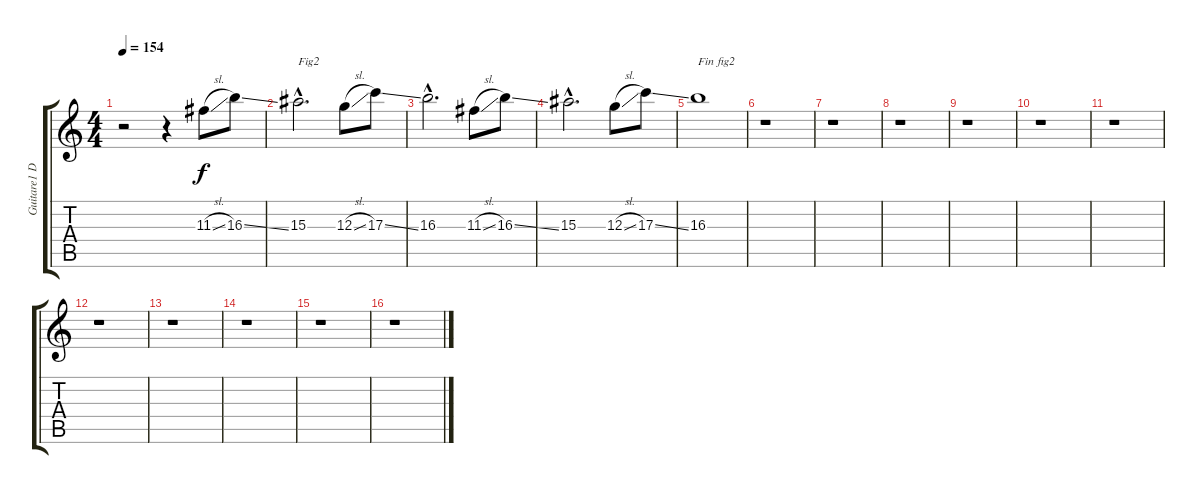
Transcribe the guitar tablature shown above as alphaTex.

\track ("Guitare1 Disto" "Guitare1 D") {instrument overdrivenguitar}
\staff {score tabs}
\tuning (E4 B3 G3 D3 A2 E2) {hide}
\ts (4 4)
\tempo 154
\clef g2
\ks c
r.2{dy f} r.4 11.3{sl}.8 16.3{ss}.8 |
15.3{hac}.2{d txt "Fig2"} 12.3{sl}.8 17.3{ss}.8 |
16.3{hac}.2{d} 11.3{sl}.8 16.3{ss}.8 |
15.3{hac}.2{d} 12.3{sl}.8 17.3{ss}.8 |
16.3.1{txt "Fin fig2"} |
r.1 |
r.1 |
r.1 |
r.1 |
r.1 |
r.1 |
r.1 |
r.1 |
r.1 |
r.1 |
r.1
